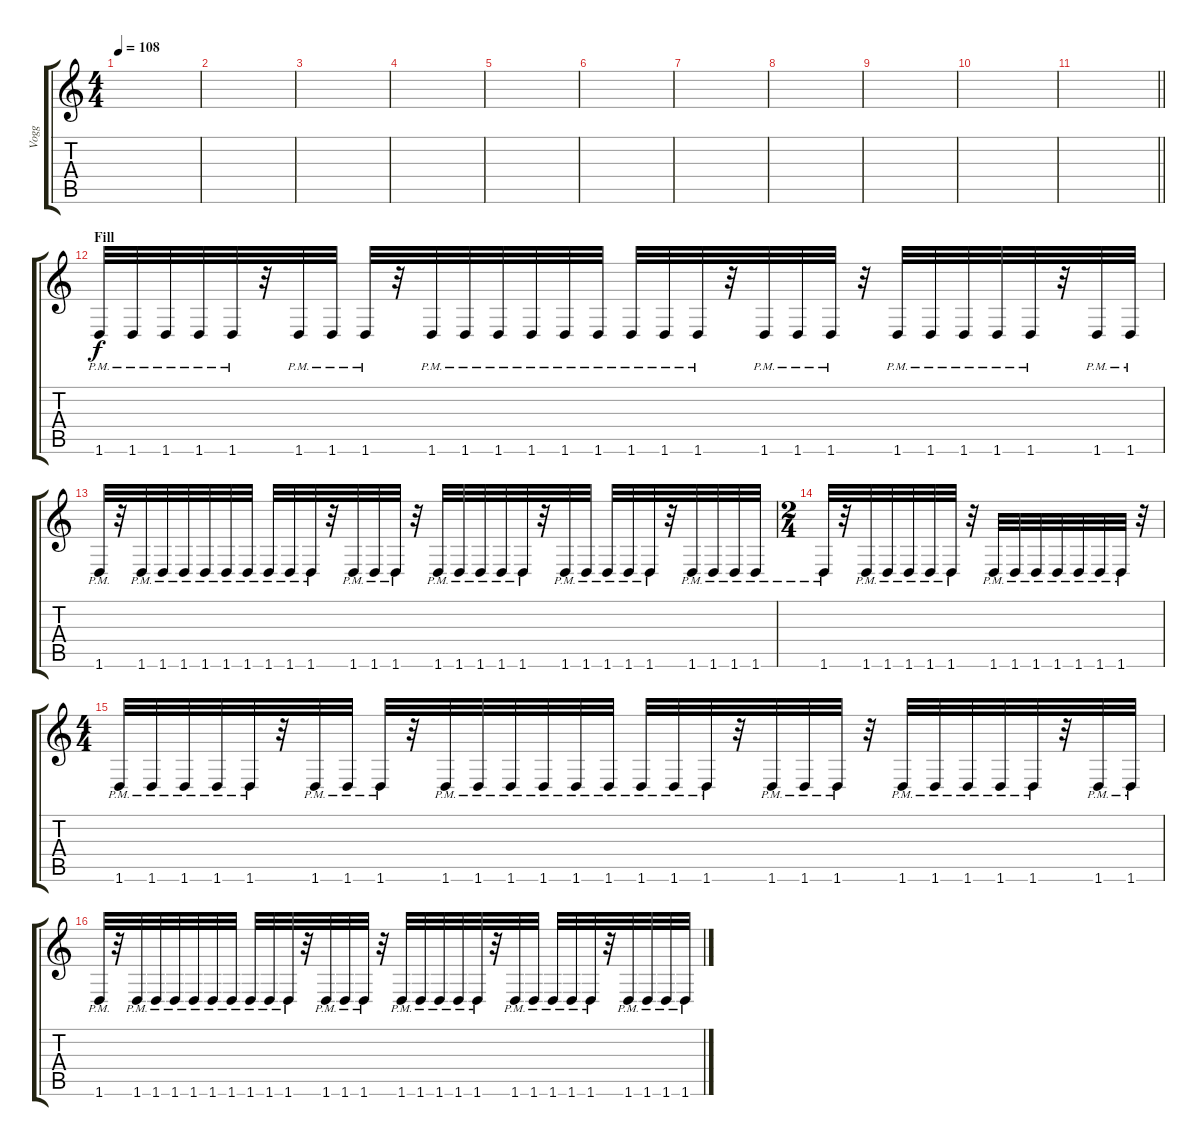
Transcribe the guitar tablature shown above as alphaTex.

\track ("Vogg" "Vogg") {instrument distortionguitar}
\staff {score tabs}
\tuning (Db4 Ab3 E3 B2 Gb2 Db2) {hide}
\ts (4 4)
\tempo 108
\clef g2
\ks c
|
|
|
|
|
|
|
|
|
|
\barLineRight lightlight
|
\section ("" "Fill")
1.6{pm}.32{balance 0} 1.6{pm}.32 1.6{pm}.32 1.6{pm}.32 1.6{pm}.32 r.32 1.6{pm}.32 1.6{pm}.32 1.6{pm}.32 r.32 1.6{pm}.32 1.6{pm}.32 1.6{pm}.32 1.6{pm}.32 1.6{pm}.32 1.6{pm}.32 1.6{pm}.32 1.6{pm}.32 1.6{pm}.32 r.32 1.6{pm}.32 1.6{pm}.32 1.6{pm}.32 r.32 1.6{pm}.32 1.6{pm}.32 1.6{pm}.32 1.6{pm}.32 1.6{pm}.32 r.32 1.6{pm}.32 1.6{pm}.32 |
1.6{pm}.32 r.32 1.6{pm}.32 1.6{pm}.32 1.6{pm}.32 1.6{pm}.32 1.6{pm}.32 1.6{pm}.32 1.6{pm}.32 1.6{pm}.32 1.6{pm}.32 r.32 1.6{pm}.32 1.6{pm}.32 1.6{pm}.32 r.32 1.6{pm}.32 1.6{pm}.32 1.6{pm}.32 1.6{pm}.32 1.6{pm}.32 r.32 1.6{pm}.32 1.6{pm}.32 1.6{pm}.32 1.6{pm}.32 1.6{pm}.32 r.32 1.6{pm}.32 1.6{pm}.32 1.6{pm}.32 1.6{pm}.32 |
\ts (2 4)
1.6{pm}.32 r.32 1.6{pm}.32 1.6{pm}.32 1.6{pm}.32 1.6{pm}.32 1.6{pm}.32 r.32 1.6{pm}.32 1.6{pm}.32 1.6{pm}.32 1.6{pm}.32 1.6{pm}.32 1.6{pm}.32 1.6{pm}.32 r.32 |
\ts (4 4)
1.6{pm}.32 1.6{pm}.32 1.6{pm}.32 1.6{pm}.32 1.6{pm}.32 r.32 1.6{pm}.32 1.6{pm}.32 1.6{pm}.32 r.32 1.6{pm}.32 1.6{pm}.32 1.6{pm}.32 1.6{pm}.32 1.6{pm}.32 1.6{pm}.32 1.6{pm}.32 1.6{pm}.32 1.6{pm}.32 r.32 1.6{pm}.32 1.6{pm}.32 1.6{pm}.32 r.32 1.6{pm}.32 1.6{pm}.32 1.6{pm}.32 1.6{pm}.32 1.6{pm}.32 r.32 1.6{pm}.32 1.6{pm}.32 |
1.6{pm}.32 r.32 1.6{pm}.32 1.6{pm}.32 1.6{pm}.32 1.6{pm}.32 1.6{pm}.32 1.6{pm}.32 1.6{pm}.32 1.6{pm}.32 1.6{pm}.32 r.32 1.6{pm}.32 1.6{pm}.32 1.6{pm}.32 r.32 1.6{pm}.32 1.6{pm}.32 1.6{pm}.32 1.6{pm}.32 1.6{pm}.32 r.32 1.6{pm}.32 1.6{pm}.32 1.6{pm}.32 1.6{pm}.32 1.6{pm}.32 r.32 1.6{pm}.32 1.6{pm}.32 1.6{pm}.32 1.6{pm}.32
